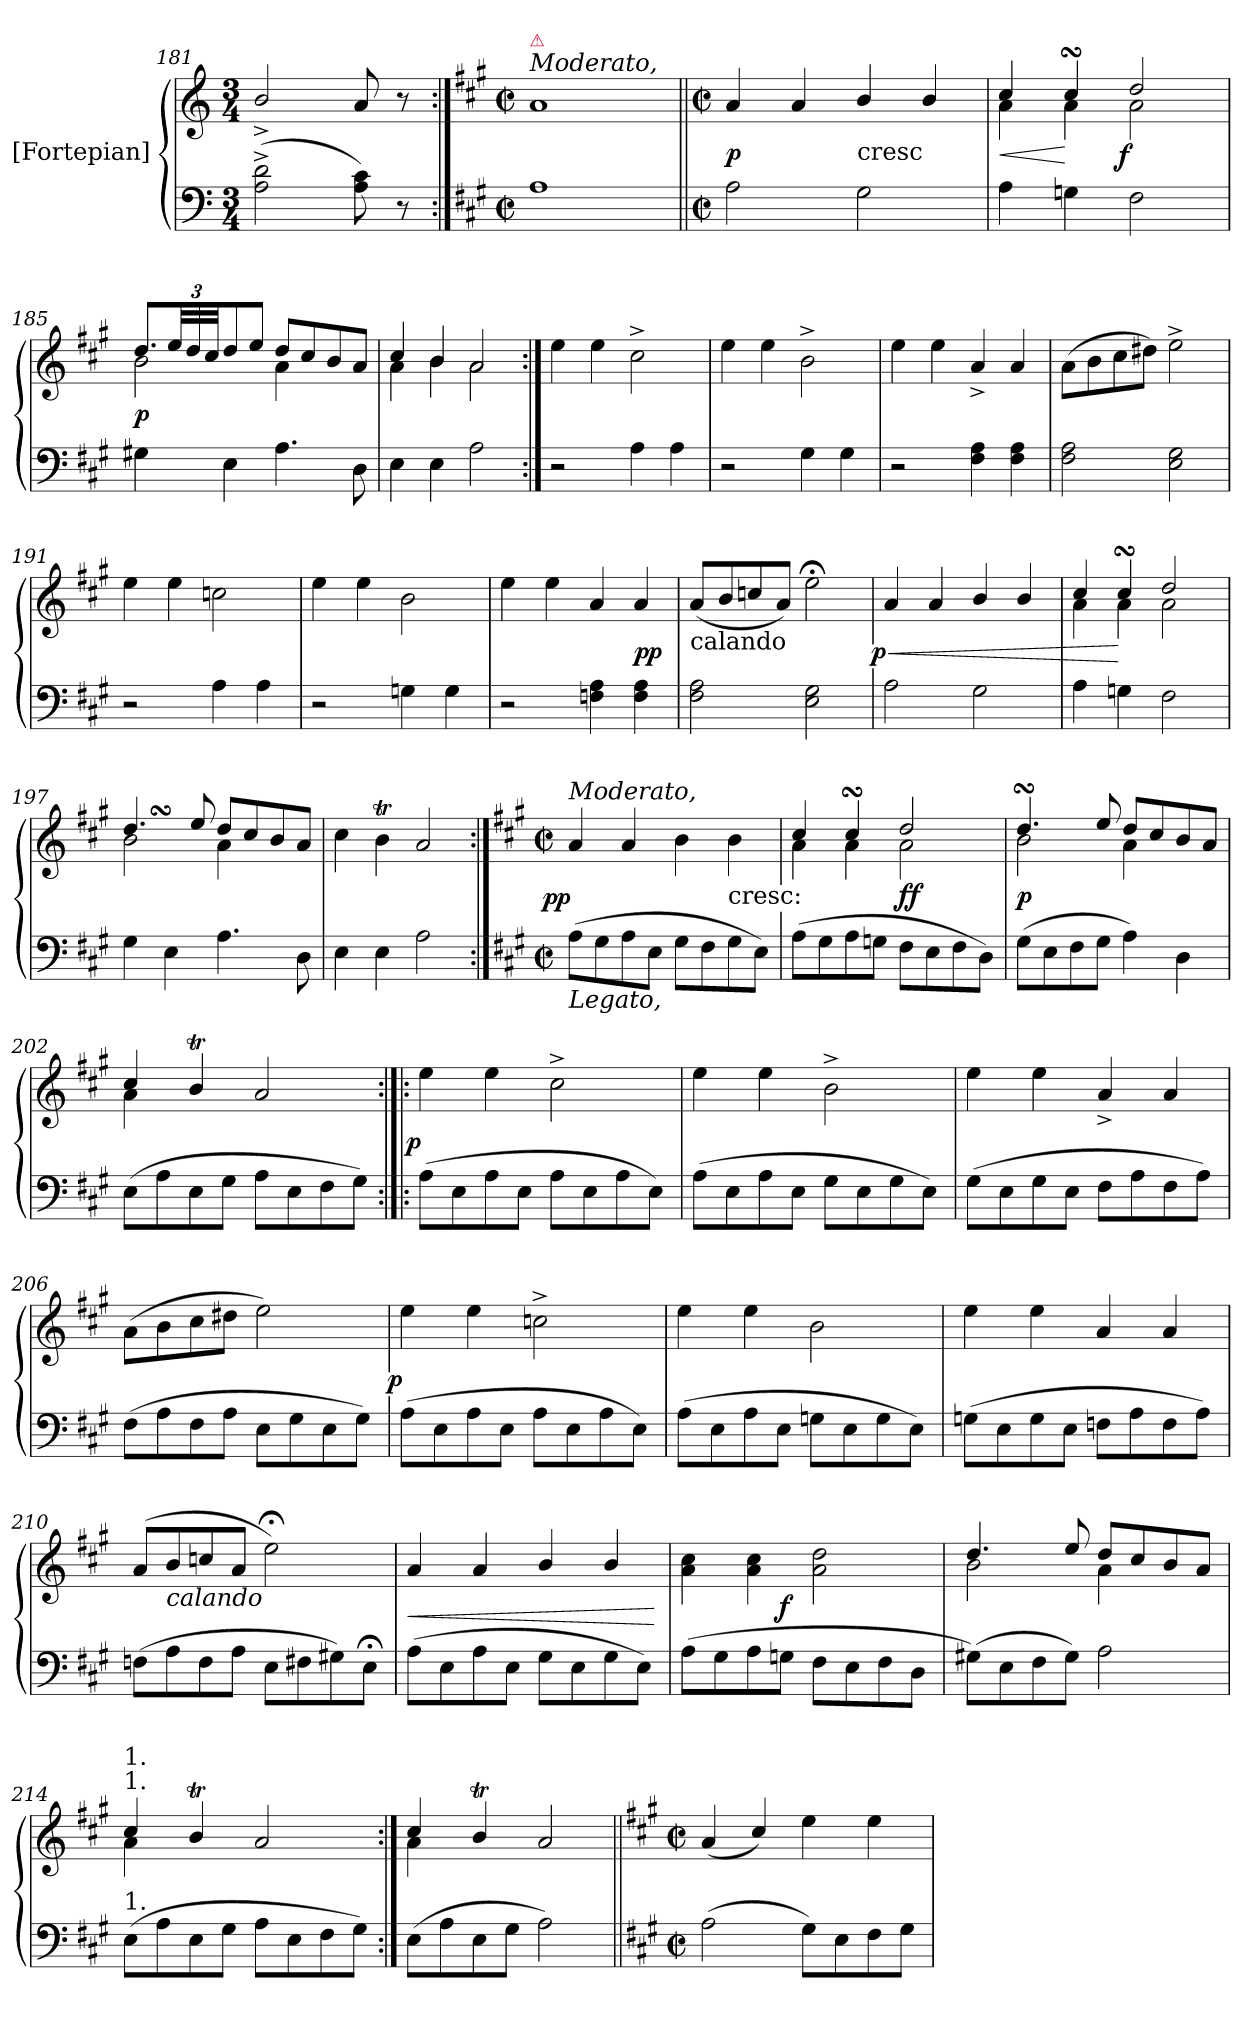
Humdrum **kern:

**kern	**kern	**dynam
*part1	*part1	*part1
*staff2	*staff1	*staff1/2
*I"[Fortepian]	*	*
*clefF4	*clefG2	*
*k[]	*k[]	*
*M3/4	*M3/4	*
=181	=181	=181
(2A^<\ 2d^<\	2b^>/	.
8A\ 8c\)	8a/	.
8r	8r	.
=182:|!	=182:|!	=182:|!
*k[f#c#g#]	*k[f#c#g#]	*
*M2/2	*M2/2	*
*met(c|)	*met(c|)	*
!	!LO:TX:a:i:t=Moderato,	!
!	!LO:TX:a:color=crimson:t=⚠	!
1A	1a	.
=183||	=183||	=183||
*M2/2	*M2/2	*
*met(c|)	*met(c|)	*
2A\	4a/	p
.	4a/	.
!	!LO:TX:c:t=cresc	!
2G#\	4b/	.
.	4b/	.
=184	=184	=184
*	*^	*
4A\	4cc#/	4a\	<
4Gn\	4cc#sSsS/	4a\	[
!	!	!	!LO:DY:rj
2F#\	2dd/	2a\	f
=185	=185	=185	=185
4G#X\	8.dd/L	2b\	p
.	48ee/LL	.	.
.	48dd/	.	.
.	48cc#/JJ	.	.
4E\	8dd/	.	.
.	8ee/J	.	.
4.A\	8dd/L	4a\	.
.	8cc#/	.	.
.	8b/	4ryy	.
8D\	8a/J	.	.
=186	=186	=186	=186
4E\	4cc#/	4a\	.
4E\	4b/	4b\	.
2A\	2a/	2a\	.
*	*v	*v	*
=187:|!	=187:|!	=187:|!
2r	4ee\	.
.	4ee\	.
4A\	2cc#^<\	.
4A\	.	.
=188	=188	=188
2r	4ee\	.
.	4ee\	.
4G#\	2b^<\	.
4G#\	.	.
=189	=189	=189
2r	4ee\	.
.	4ee\	.
4F#\ 4A\	4a^</	.
4F#\ 4A\	4a/	.
=190	=190	=190
2F#\ 2A\	(8a\L	.
.	8b\	.
.	8cc#\	.
.	8dd#X\J)	.
2E\ 2G#\	2ee^<\	.
=191	=191	=191
2r	4ee\	.
.	4ee\	.
4A\	2ccn\	.
4A\	.	.
=192	=192	=192
2r	4ee\	.
.	4ee\	.
4Gn\	2b\	.
4G\	.	.
=193	=193	=193
2r	4ee\	.
.	4ee\	.
4Fn\ 4A\	4a/	.
4F\ 4A\	4a/	pp
=194	=194	=194
!	!LO:TX:b:t=calando	!
2F#\ 2A\	(8a/L	.
.	8b/	.
.	8ccn/	.
.	8a/J)	.
2E\ 2G#\	2ee;<\	.
=195	=195	=195
!	!	!LO:DY:n=1:rj
2A\	4a/	< p
.	4a/	.
2G#\	4b/	.
.	4b/	.
=196	=196	=196
*	*^	*
4A\	4cc#/	4a\	.
4Gn\	4cc#sSsS/	4a\	[
2F#\	2dd/	2a\	.
=197	=197	=197	=197
4G#\	4.ddSSs/	2b\	.
4E\	.	.	.
.	8ee/	.	.
4.A\	8dd/L	4a\	.
.	8cc#/	.	.
.	8b/	4ryy	.
8D\	8a/J	.	.
*	*v	*v	*
=198	=198	=198
4E\	4cc#\	.
4E\	4bT\	.
2A\	2a/	.
=199:|!	=199:|!	=199:|!
*k[f#c#g#]	*k[f#c#g#]	*
*M2/2	*M2/2	*
*met(c|)	*met(c|)	*
!	!LO:TX:a:i:t=Moderato,	!
!LO:TX:b:i:t=Legato,	!	!
!	!	!LO:DY:rj
(8A\L	4a/	p p
8G#\	.	.
8A\	4a/	.
8E\J	.	.
8G#\L	4b\	.
8F#\	.	.
!	!LO:TX:c:t=cresc&colon;	!
8G#\	4b\	.
8E\J)	.	.
=200	=200	=200
*	*^	*
(8A\L	4cc#/	4a\	.
8G#\	.	.	.
8A\	4cc#sSsS/	4a\	.
8Gn\J	.	.	.
8F#\L	2dd/	2a\	f f
8E\	.	.	.
8F#\	.	.	.
8D\J)	.	.	.
=201	=201	=201	=201
(8G#\L	4.ddsSSs/	2b\	p
8E\	.	.	.
8F#\	.	.	.
8G#\J	8ee/	.	.
4A\)	8dd/L	4a\	.
.	8cc#/	.	.
4D\	8b/	4ryy	.
.	8a/J	.	.
=202	=202	=202	=202
(8E\L	4cc#/	4a\	.
8A\	.	.	.
8E\	4bT/	4ryy	.
8G#\J	.	.	.
8A\L	2a/	2ryy	.
8E\	.	.	.
8F#\	.	.	.
8G#\J)	.	.	.
*	*v	*v	*
=203:|!|:	=203:|!|:	=203:|!|:
!	!	!LO:DY:rj
(8A\L	4ee\	p
8E\	.	.
8A\	4ee\	.
8E\J	.	.
8A\L	2cc#^<\	.
8E\	.	.
8A\	.	.
8E\J)	.	.
=204	=204	=204
(8A\L	4ee\	.
8E\	.	.
8A\	4ee\	.
8E\J	.	.
8G#\L	2b^<\	.
8E\	.	.
8G#\	.	.
8E\J)	.	.
=205	=205	=205
(8G#\L	4ee\	.
8E\	.	.
8G#\	4ee\	.
8E\J	.	.
8F#\L	4a^/	.
8A\	.	.
8F#\	4a/	.
8A\J)	.	.
=206	=206	=206
(8F#\L	(8a\L	.
8A\	8b\	.
8F#\	8cc#\	.
8A\J	8dd#X\J	.
8E\L	2ee\)	.
8G#\	.	.
8E\	.	.
8G#\J)	.	.
=207	=207	=207
!	!	!LO:DY:rj
(8A\L	4ee\	p
8E\	.	.
8A\	4ee\	.
8E\J	.	.
8A\L	2ccn^<\	.
8E\	.	.
8A\	.	.
8E\J)	.	.
=208	=208	=208
(8A\L	4ee\	.
8E\	.	.
8A\	4ee\	.
8E\J	.	.
8Gn\L	2b\	.
8E\	.	.
8G\	.	.
8E\J)	.	.
=209	=209	=209
(8Gn\L	4ee\	.
8E\	.	.
8G\	4ee\	.
8E\J	.	.
8Fn\L	4a/	.
8A\	.	.
8F\	4a/	.
8A\J)	.	.
=210	=210	=210
(8Fn\L	(<8a/L	.
!	!LO:TX:b:i:t=calando	!
8A\	8b/	.
8F\	8ccn/	.
8A\J	8a/J	.
8E\L	2ee;<\)	.
8F#X\	.	.
8G#X\)	.	.
8E;<\J	.	.
=211	=211	=211
(8A\L	4a/	<
8E\	.	.
8A\	4a/	.
8E\J	.	.
8G#\L	4b/	.
8E\	.	.
8G#\	4b/	.
8E\J)	.	.
.	.	[
=212	=212	=212
*	*^	*
(8A\L	4a\ 4cc#\	4.ryy	.
8G#\	.	.	.
8A\	4a\ 4cc#\	.	.
8Gn\J	.	2ryy	f
8F#\L	2a\ 2dd\	.	.
8E\	.	.	.
8F#\	.	.	.
8D\J	.	8ryy	.
=213	=213	=213	=213
(8G#X\L)	4.dd/	2b\	.
8E\	.	.	.
8F#\	.	.	.
8G#\J)	8ee/	.	.
2A\	8dd/L	4a\	.
.	8cc#/	.	.
.	8b/	4ryy	.
.	8a/J	.	.
=214	=214	=214	=214
!	!LO:TX:a:t=1.	!	!
!	!LO:TX:a:t=1.	!	!
!LO:TX:a:t=1.	!	!	!
(8E\L	4cc#/	4a\	.
8A\	.	.	.
8E\	4bT/	4ryy	.
8G#\J	.	.	.
8A\L	2a/	2ryy	.
8E\	.	.	.
8F#\	.	.	.
8G#\J)	.	.	.
=215:|!	=215:|!	=215:|!	=215:|!
(8E\L	4cc#/	4a\	.
8A\	.	.	.
8E\	4bT/	4ryy	.
8G#\J	.	.	.
2A\)	2a/	2ryy	.
*	*v	*v	*
=216||	=216||	=216||
*k[f#c#g#]	*k[f#c#g#]	*
*M2/2	*M2/2	*
*met(c|)	*met(c|)	*
*	*^	*
!	!LO:TX:b:i:t=dolce	!	!
!	!LO:TX:a:i:t=Moderato,	!	!
*	*v	*v	*
(2A\	(>4a/	.
.	4cc#/)	.
8G#\L)	4ee\	.
8E\	.	.
8F#\	4ee\	.
8G#\J	.	.
=	=	=
*-	*-	*-
